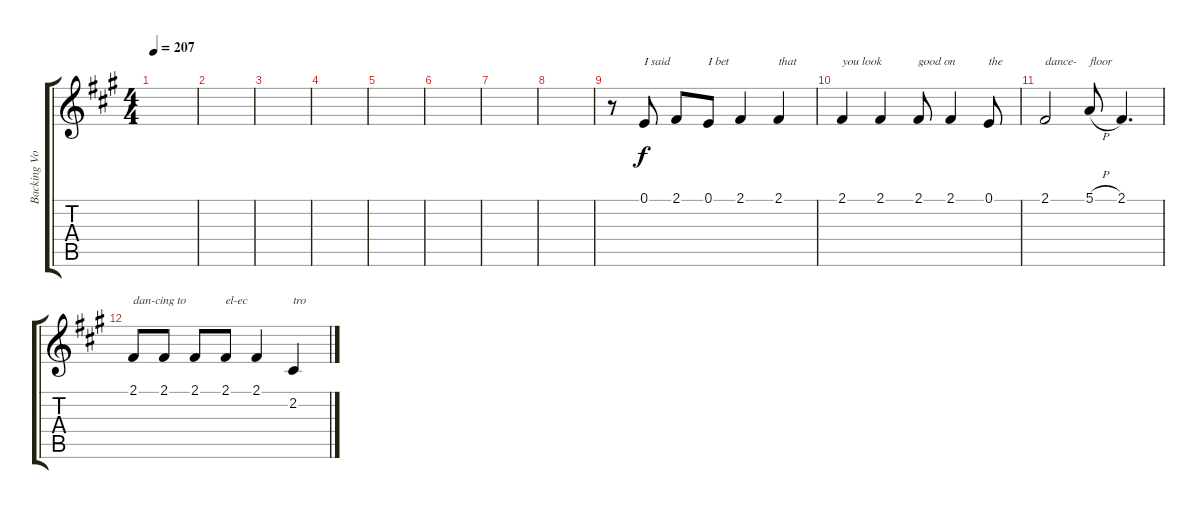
\track ("Backing Vocals" "Backing Vo") {instrument lead5charang}
\staff {score tabs}
\tuning (E4 B3 G3 D3 A2 E2) {hide}
\ts (4 4)
\tempo 207
\clef g2
\ks a
|
|
|
|
|
|
|
|
r.8 0.1.8{txt "I said"} 2.1.8 0.1.8{txt "I bet"} 2.1.4 2.1.4{txt "that"} |
2.1.4{txt "you look"} 2.1.4 2.1.8{txt "good on"} 2.1.4 0.1.8{txt "the"} |
2.1.2{txt "dance-"} 5.1{h}.8{txt "floor"} 2.1.4{d} |
2.1.8{txt "dan-cing to"} 2.1.8 2.1.8 2.1.8{txt "el-ec"} 2.1.4 2.2.4{txt "tro"}
